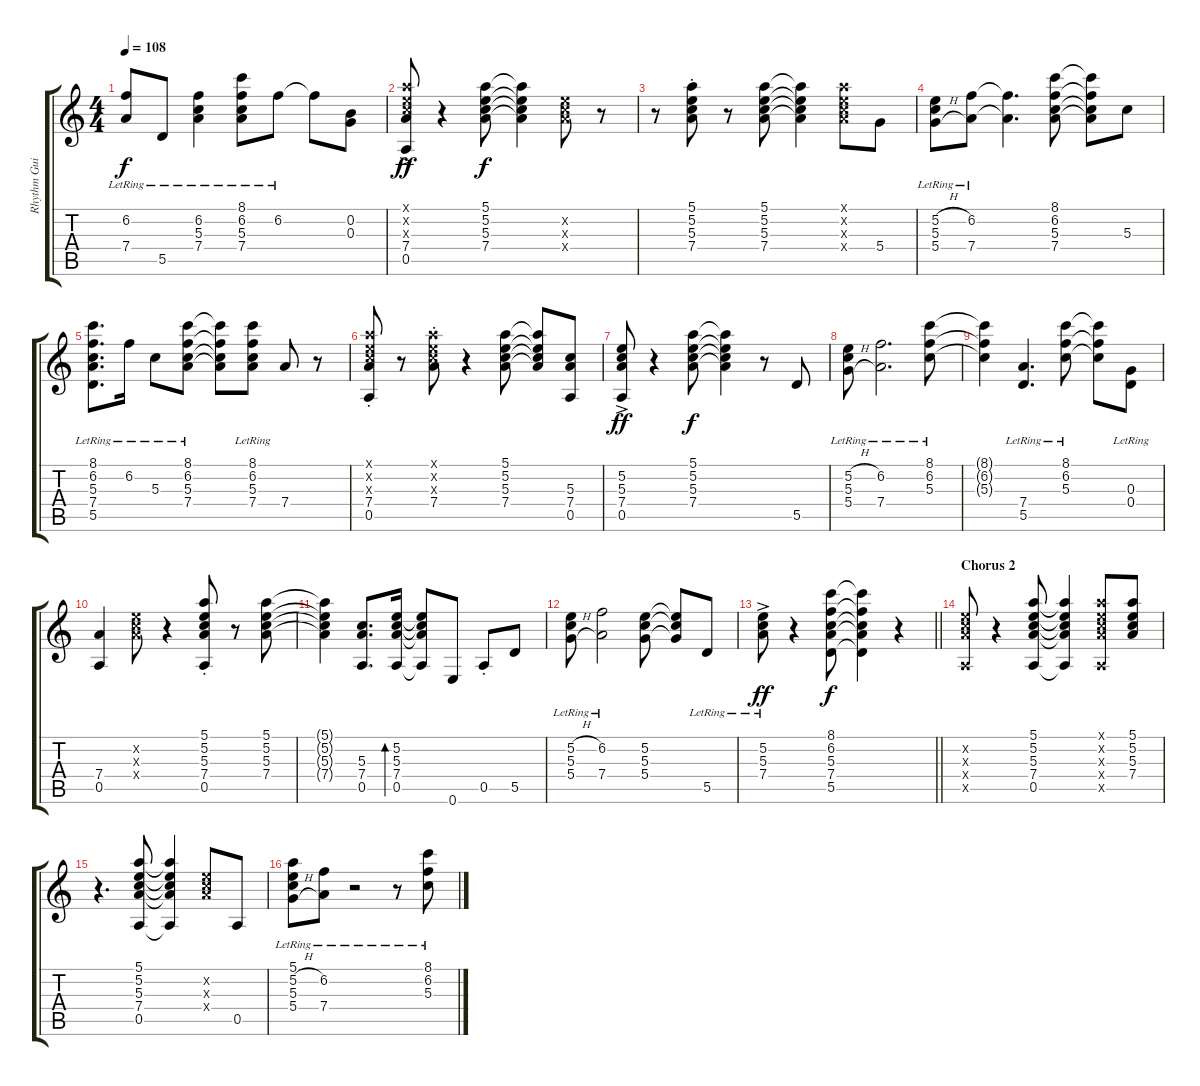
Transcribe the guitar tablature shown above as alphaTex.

\track ("Rhythm Guitar I (Keith)" "Rhythm Gui") {instrument electricguitarclean}
\staff {score tabs}
\tuning (E4 B3 G3 D3 A2 E2) {hide}
\ts (4 4)
\tempo 108
\clef g2
\ks c
(6.2{lr} 7.4{lr}).8{dy f} 5.5{lr}.8 (6.2{lr} 5.3{lr} 7.4{lr}).4 (8.1{lr} 6.2{lr} 5.3{lr} 7.4{lr}).8 6.2{lr}.8 6.2{t}.8 (0.2 0.3).8 |
(5.1{ac x} 5.2{ac x} 5.3{ac x} 7.4{ac} 0.5{ac}).8{dy ff} r.4 (5.1 5.2 5.3 7.4).8{dy f} (5.1{t} 5.2{t} 5.3{t} 7.4{t}).4 (5.2{x} 5.3{x} 7.4{x}).8 r.8 |
r.8 (5.1{st} 5.2{st} 5.3{st} 7.4{st}).8 r.8 (5.1 5.2 5.3 7.4).8 (5.1{t} 5.2{t} 5.3{t} 7.4{t}).4 (5.1{x} 5.2{x} 5.3{x} 7.4{x}).8 5.4.8 |
(5.2{h lr} 5.3{lr} 5.4{h lr}).8 (6.2{lr} 7.4{lr}).8 (6.2{t} 7.4{t}).4{d} (8.1 6.2 5.3 7.4).8 (8.1{t} 6.2{t} 5.3{t} 7.4{t}).8 5.3.8 |
(8.1{lr} 6.2{lr} 5.3{lr} 7.4{lr} 5.5{lr}).8{d} 6.2{lr}.16 5.3{lr}.8 (8.1{lr} 6.2{lr} 5.3{lr} 7.4{lr}).8 (8.1{t} 6.2{t} 5.3{t} 7.4{t}).8 (8.1{lr} 6.2{lr} 5.3{lr} 7.4{lr}).8 7.4.8 r.8 |
(5.1{st x} 5.2{st x} 5.3{st x} 7.4{st} 0.5{st}).8 r.8 (5.1{st x} 5.2{st x} 5.3{st x} 7.4{st}).8 r.4 (5.1 5.2 5.3 7.4).8 (5.1{t} 5.2{t} 5.3{t} 7.4{t}).8 (5.3 7.4 0.5).8 |
(5.2{ac} 5.3{ac} 7.4{ac} 0.5{ac}).8{dy ff} r.4 (5.1 5.2 5.3 7.4).8{dy f} (5.1{t} 5.2{t} 5.3{t} 7.4{t}).4 r.8 5.5.8 |
(5.2{h lr} 5.3{lr} 5.4{h lr}).8 (6.2{lr} 7.4{lr}).2{d} (8.1{lr} 6.2{lr} 5.3{lr}).8 |
(8.1{t} 6.2{t} 5.3{t}).4 (7.4{lr} 5.5{lr}).4{d} (8.1{lr} 6.2{lr} 5.3{lr}).8 (8.1{t} 6.2{t} 5.3{t}).8 (0.3{lr} 0.4{lr}).8 |
(7.4 0.5).4 (5.2{x} 5.3{x} 7.4{x}).8 r.4 (5.1{st} 5.2{st} 5.3{st} 7.4{st} 0.5{st}).8 r.8 (5.1 5.2 5.3 7.4).8 |
(5.1{t} 5.2{t} 5.3{t} 7.4{t}).4 (5.3 7.4 0.5).8{d} (5.2 5.3 7.4 0.5).16{bd 30} (5.2{t} 5.3{t} 7.4{t} 0.5{t}).8 0.6.8 0.5{st}.8 5.5.8 |
(5.2{h lr} 5.3{lr} 5.4{h lr}).8 (6.2{lr} 7.4{lr}).2 (5.2 5.3 5.4).8 (5.2{t} 5.3{t} 5.4{t}).8 5.5{lr}.8 |
\barLineRight lightlight
(5.2{ac lr} 5.3{ac lr} 7.4{ac lr}).8{dy ff} r.4 (8.1 6.2 5.3 7.4 5.5).8{dy f} (8.1{t} 6.2{t} 5.3{t} 7.4{t} 5.5{t}).4 r.4 |
\section ("" "Chorus 2")
(5.2{x} 5.3{x} 7.4{x} 0.5{x}).8 r.4 (5.1 5.2 5.3 7.4 0.5).8 (5.1{t} 5.2{t} 5.3{t} 7.4{t} 0.5{t}).4 (5.1{x} 5.2{x} 5.3{x} 7.4{x} 0.5{x}).8 (5.1 5.2 5.3 7.4).8 |
r.4{d} (5.1 5.2 5.3 7.4 0.5).8 (5.1{t} 5.2{t} 5.3{t} 7.4{t} 0.5{t}).4 (5.2{x} 5.3{x} 7.4{x}).8 0.5.8 |
(5.1{lr} 5.2{h lr} 5.3{lr} 5.4{h lr}).8 (6.2{lr} 7.4{lr}).8 r.2 r.8 (8.1{lr} 6.2{lr} 5.3{lr}).8
